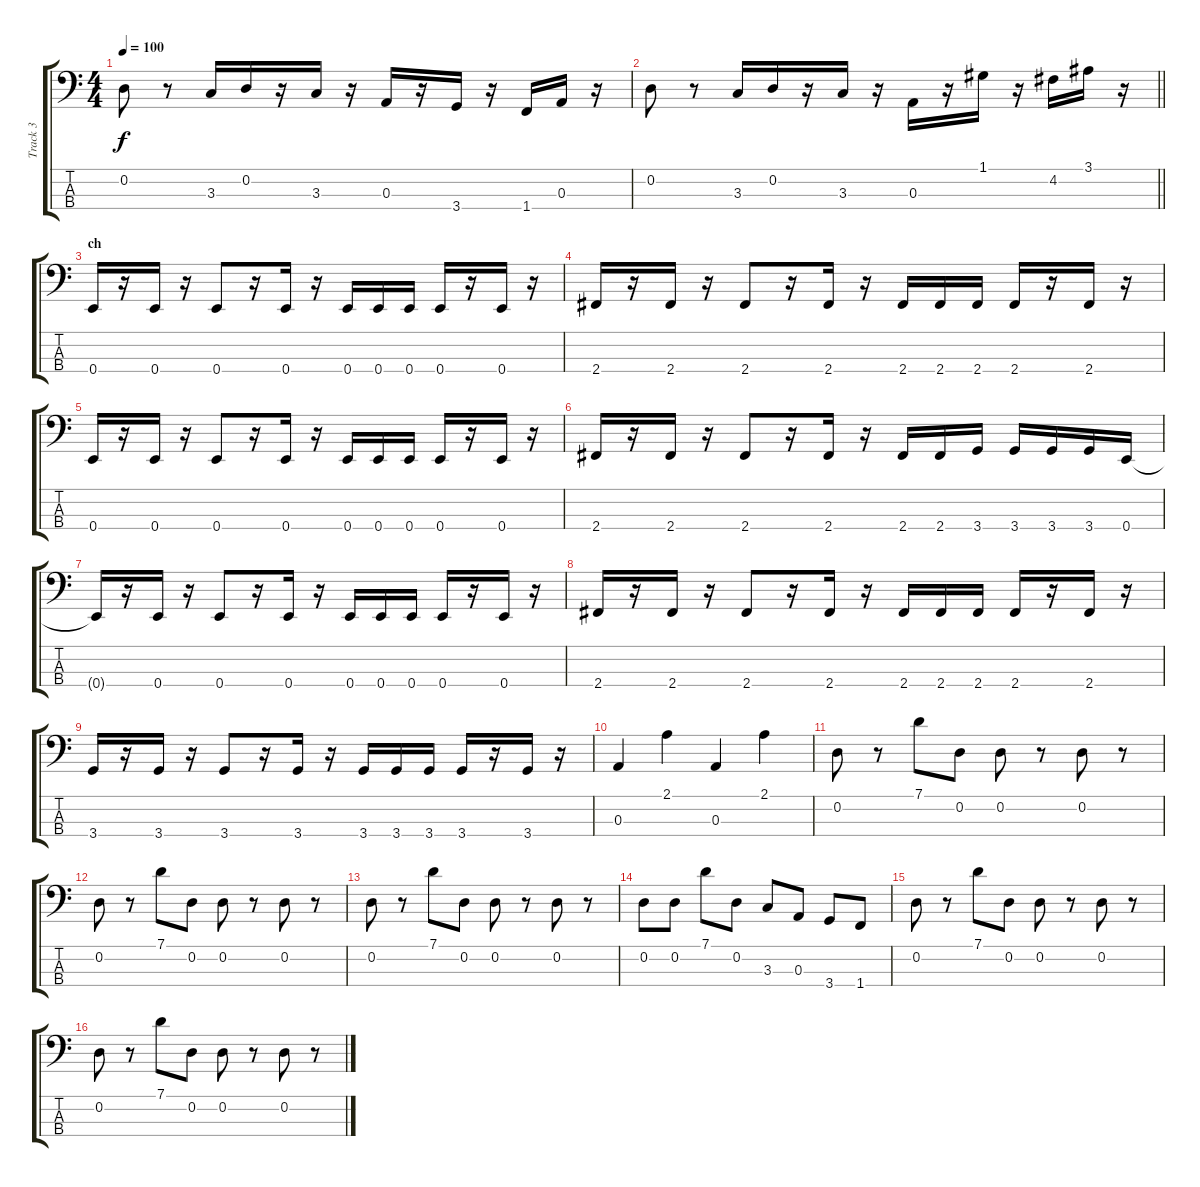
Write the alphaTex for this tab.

\track ("Track 3" "Track 3") {instrument electricbassfinger}
\staff {score tabs}
\tuning (G2 D2 A1 E1) {hide}
\ts (4 4)
\tempo 100
\clef f4
\ks c
0.2.8{dy f} r.8 3.3.16 0.2.16 r.16 3.3.16 r.16 0.3.16 r.16 3.4.16 r.16 1.4.16 0.3.16 r.16 |
\barLineRight lightlight
0.2.8 r.8 3.3.16 0.2.16 r.16 3.3.16 r.16 0.3.16 r.16 1.1.16 r.16 4.2.16 3.1.16 r.16 |
\section ("" "ch")
0.4.16 r.16 0.4.16 r.16 0.4.8 r.16 0.4.16 r.16 0.4.16 0.4.16 0.4.16 0.4.16 r.16 0.4.16 r.16 |
2.4.16 r.16 2.4.16 r.16 2.4.8 r.16 2.4.16 r.16 2.4.16 2.4.16 2.4.16 2.4.16 r.16 2.4.16 r.16 |
0.4.16 r.16 0.4.16 r.16 0.4.8 r.16 0.4.16 r.16 0.4.16 0.4.16 0.4.16 0.4.16 r.16 0.4.16 r.16 |
2.4.16 r.16 2.4.16 r.16 2.4.8 r.16 2.4.16 r.16 2.4.16 2.4.16 3.4.16 3.4.16 3.4.16 3.4.16 0.4.16 |
0.4{t}.16 r.16 0.4.16 r.16 0.4.8 r.16 0.4.16 r.16 0.4.16 0.4.16 0.4.16 0.4.16 r.16 0.4.16 r.16 |
2.4.16 r.16 2.4.16 r.16 2.4.8 r.16 2.4.16 r.16 2.4.16 2.4.16 2.4.16 2.4.16 r.16 2.4.16 r.16 |
3.4.16 r.16 3.4.16 r.16 3.4.8 r.16 3.4.16 r.16 3.4.16 3.4.16 3.4.16 3.4.16 r.16 3.4.16 r.16 |
0.3.4 2.1.4 0.3.4 2.1.4 |
0.2.8 r.8 7.1.8 0.2.8 0.2.8 r.8 0.2.8 r.8 |
0.2.8 r.8 7.1.8 0.2.8 0.2.8 r.8 0.2.8 r.8 |
0.2.8 r.8 7.1.8 0.2.8 0.2.8 r.8 0.2.8 r.8 |
0.2.8 0.2.8 7.1.8 0.2.8 3.3.8 0.3.8 3.4.8 1.4.8 |
0.2.8 r.8 7.1.8 0.2.8 0.2.8 r.8 0.2.8 r.8 |
0.2.8 r.8 7.1.8 0.2.8 0.2.8 r.8 0.2.8 r.8
